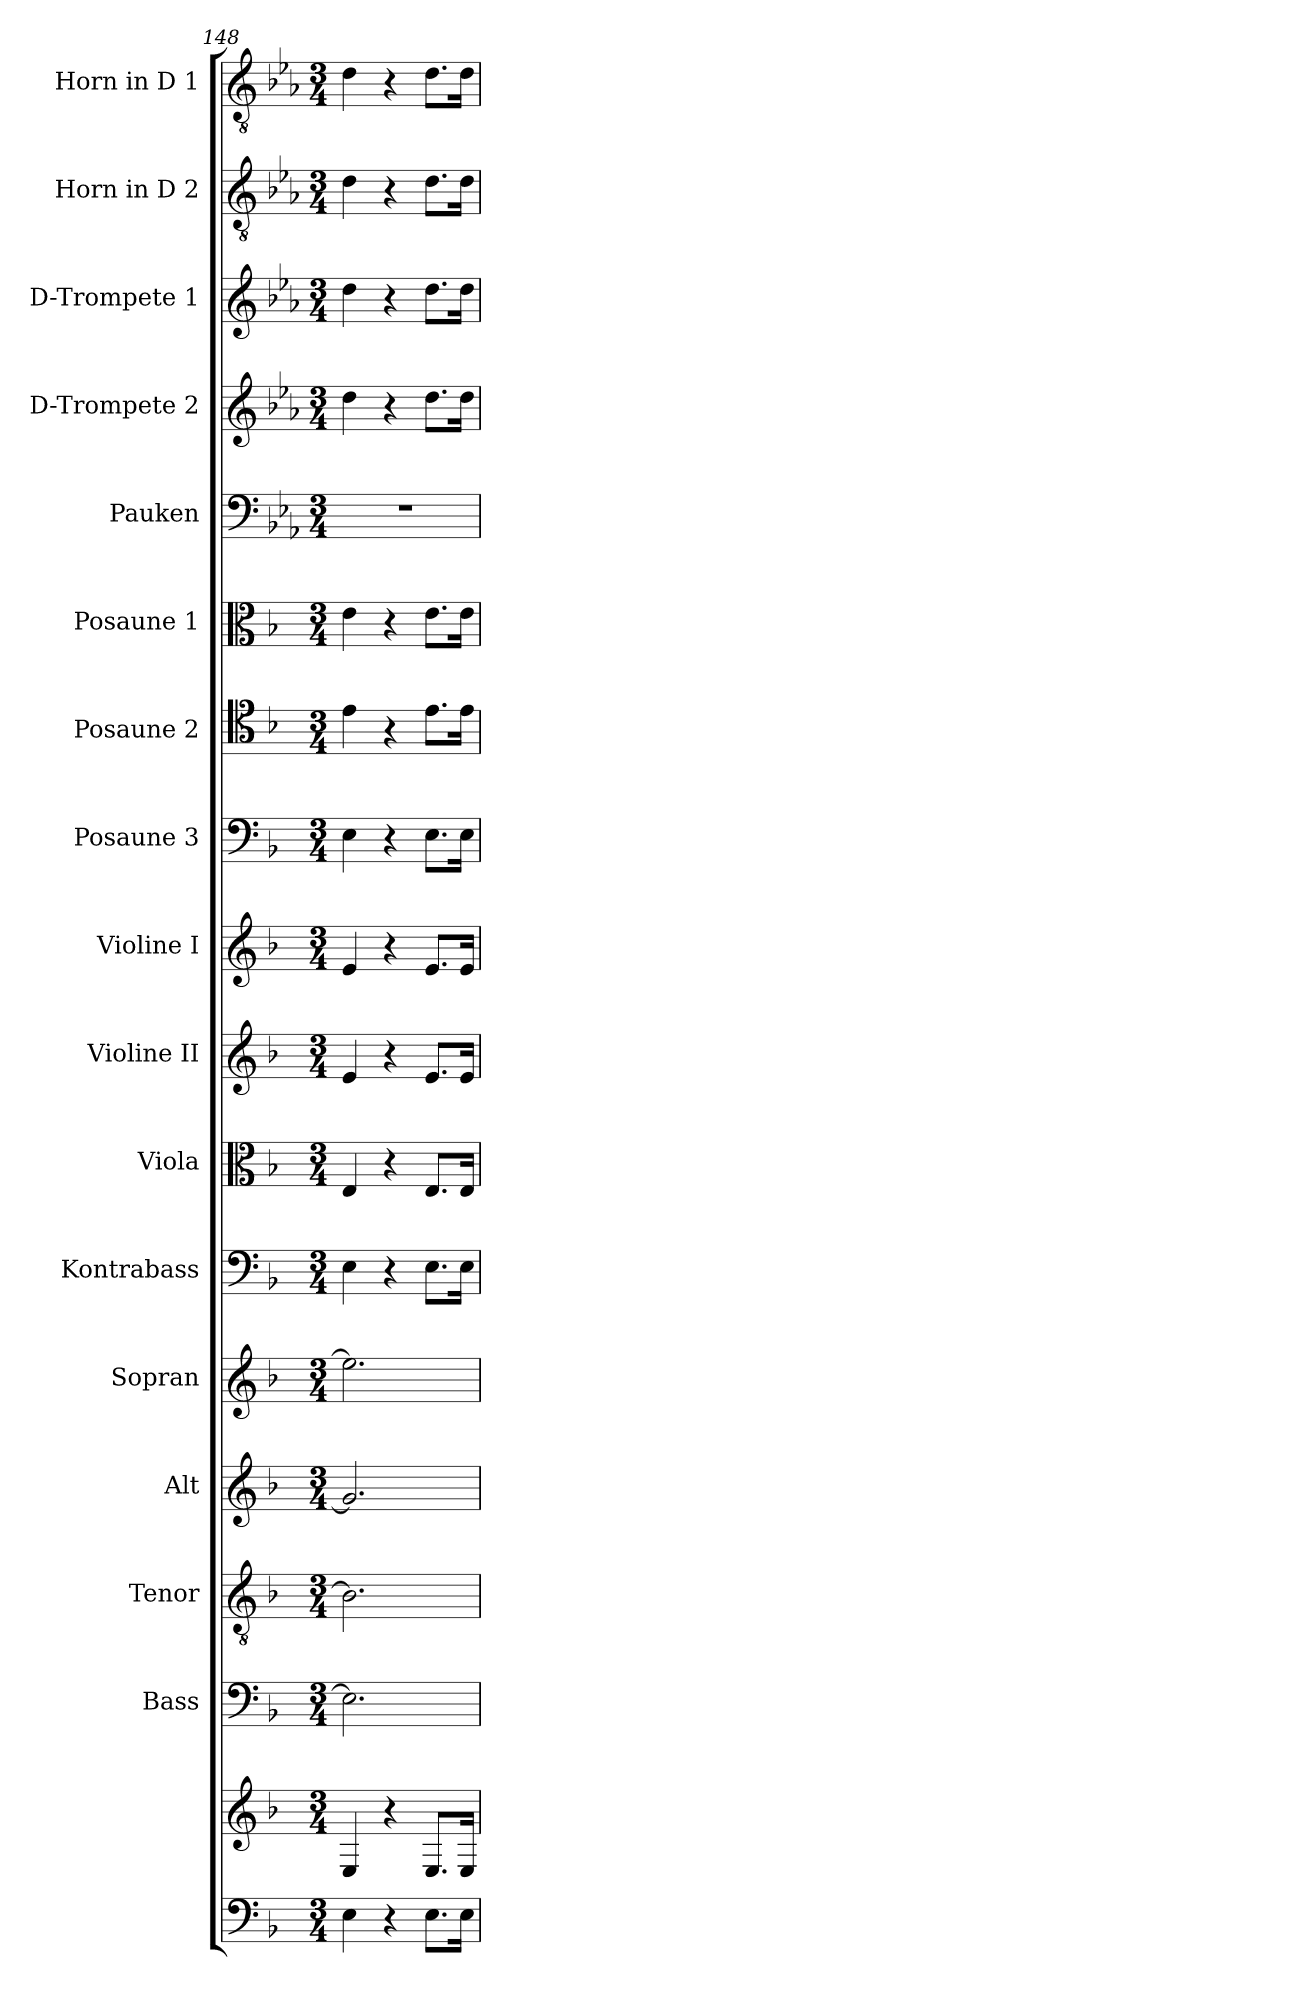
**kern	**kern	**kern	**kern	**kern	**kern	**kern	**kern	**kern	**kern	**kern	**kern	**kern	**kern	**kern	**kern	**kern	**kern
*part17	*part17	*part16	*part15	*part14	*part13	*part12	*part11	*part10	*part9	*part8	*part7	*part6	*part5	*part4	*part3	*part2	*part1
*staff18	*staff17	*staff16	*staff15	*staff14	*staff13	*staff12	*staff11	*staff10	*staff9	*staff8	*staff7	*staff6	*staff5	*staff4	*staff3	*staff2	*staff1
*	*	*I"Bass	*I"Tenor	*I"Alt	*I"Sopran	*I"Kontrabass	*I"Viola	*I"Violine II	*I"Violine I	*I"Posaune 3	*I"Posaune 2	*I"Posaune 1	*I"Pauken	*I"D-Trompete 2	*I"D-Trompete 1	*I"Horn in D 2	*I"Horn in D 1
*	*	*I'B.	*I'T.	*I'A.	*I'S.	*I'Kb.	*I'Vla.	*I'Vl. II	*I'Vl. I	*I'Pos. 3	*I'Pos. 2	*I'Pos. 1	*I'Pk.	*I'D Trp. 2	*I'D Trp. 1	*I'Hrn. 2	*I'Hrn. 1
*clefF4	*clefG2	*clefF4	*clefGv2	*clefG2	*clefG2	*clefF4	*clefC3	*clefG2	*clefG2	*clefF4	*clefC4	*clefC3	*clefF4	*clefG2	*clefG2	*clefGv2	*clefGv2
*	*	*	*	*	*	*ITrd7c12	*	*	*	*	*	*	*ITrd-1c-2	*ITrd-1c-2	*ITrd-1c-2	*ITrd-1c-2	*ITrd-1c-2
*k[b-]	*k[b-]	*k[b-]	*k[b-]	*k[b-]	*k[b-]	*k[b-]	*k[b-]	*k[b-]	*k[b-]	*k[b-]	*k[b-]	*k[b-]	*k[b-]	*k[b-]	*k[b-]	*k[b-]	*k[b-]
*F:	*F:	*F:	*F:	*F:	*F:	*F:	*F:	*F:	*F:	*F:	*F:	*F:	*F:	*F:	*F:	*F:	*F:
*M3/4	*M3/4	*M3/4	*M3/4	*M3/4	*M3/4	*M3/4	*M3/4	*M3/4	*M3/4	*M3/4	*M3/4	*M3/4	*M3/4	*M3/4	*M3/4	*M3/4	*M3/4
=148	=148	=148	=148	=148	=148	=148	=148	=148	=148	=148	=148	=148	=148	=148	=148	=148	=148
4E\	4E/	2.E\]	2.B\]	2.g#/]	2.ee\]	4EE\	4E/	4e/	4e/	4E\	4e\	4e\	2.r	4ee\	4ee\	4e\	4e\
4r	4r	.	.	.	.	4r	4r	4r	4r	4r	4r	4r	.	4r	4r	4r	4r
8.E\L	8.E/L	.	.	.	.	8.EE\L	8.E/L	8.e/L	8.e/L	8.E\L	8.e\L	8.e\L	.	8.ee\L	8.ee\L	8.e\L	8.e\L
16E\Jk	16E/Jk	.	.	.	.	16EE\Jk	16E/Jk	16e/Jk	16e/Jk	16E\Jk	16e\Jk	16e\Jk	.	16ee\Jk	16ee\Jk	16e\Jk	16e\Jk
=	=	=	=	=	=	=	=	=	=	=	=	=	=	=	=	=	=
*-	*-	*-	*-	*-	*-	*-	*-	*-	*-	*-	*-	*-	*-	*-	*-	*-	*-
